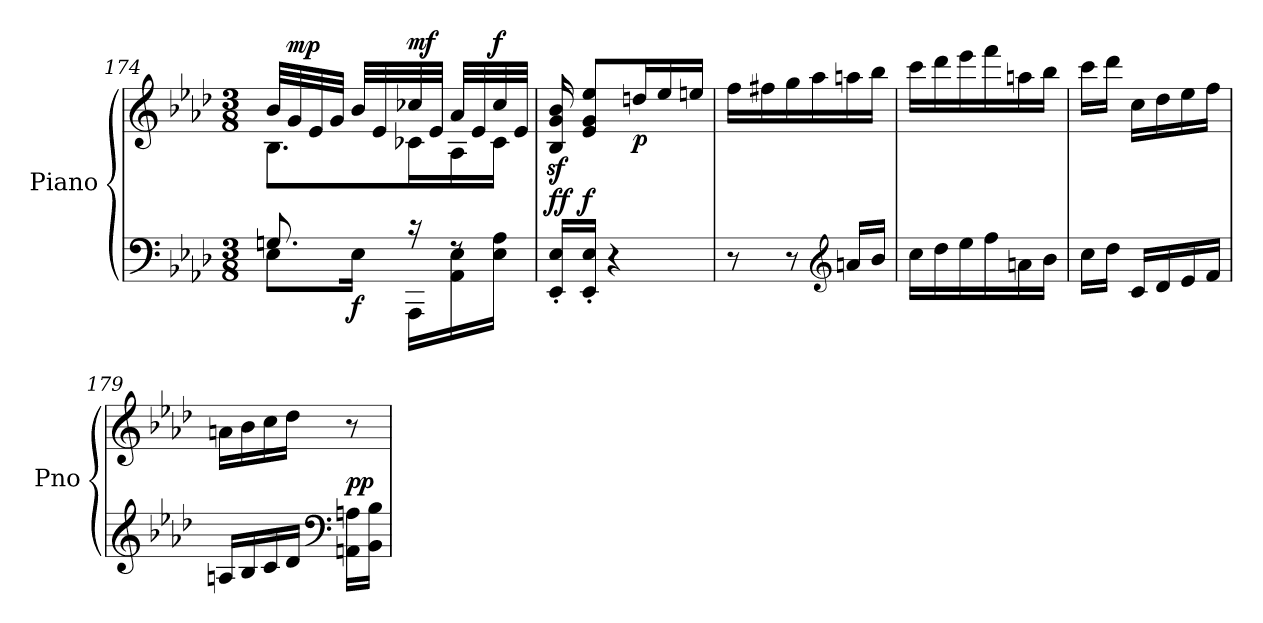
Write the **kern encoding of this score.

**kern	**kern	**dynam
*part1	*part1	*part1
*staff2	*staff1	*staff1/2
*I"Piano	*	*
*I'Pno	*	*
*clefF4	*clefG2	*
*k[b-e-a-d-]	*k[b-e-a-d-]	*
*M3/8	*M3/8	*
=174	=174	=174
*^	*^	*
8.Gn/	8E-\L	32b-/LLL	8.B-\L	.
!	!	!	!	!LO:DY:a
.	.	32g/	.	mp
.	.	32e-/	.	.
.	.	32g/JJJ	.	.
!	!	!	!	!LO:DY:b=2
.	16E-\Jk	32b-/LLL	.	f
.	.	32e-/	.	.
!	!	!	!	!LO:DY:a
16r	16AAA-\LL	32cc-X/	16c-X\L	mf
.	.	32e-/JJJ	.	.
8rF	16AA-\ 16E-\	32a-/LLL	16A-\	.
.	.	32e-/	.	.
!	!	!	!	!LO:DY:a
.	16E-\ 16A-\JJ	32cc-/	16c-\JJ	f
.	.	32e-/JJJ	.	.
*v	*v	*	*	*
*	*v	*v	*
=175	=175	=175
!	!	!LO:DY:a=2
16EE-/' 16E-/'LL	16B-/z< 16g/z< 16b-/z<	ff
!	!	!LO:DY:a=2
16EE-/' 16E-/'JJ	8e-/ 8g/ 8ee-/L	f
4r	.	.
!	!	!LO:DY:b
.	16ddn/L	p
.	16ee-/	.
.	16een/JJ	.
!!LO:LB:g=z
=176	=176	=176
8r	16ff\LL	.
.	16ff#X\	.
8r	16gg\	.
.	16aa-\	.
*clefG2	*	*
16an/LL	16aan\	.
16b-/JJ	16bb-\JJ	.
=177	=177	=177
16cc\LL	16ccc\LL	.
16dd-\	16ddd-\	.
16ee-\	16eee-\	.
16ff\	16fff\	.
16an\	16aan\	.
16b-\JJ	16bb-\JJ	.
=178	=178	=178
16cc\LL	16ccc\LL	.
16dd-\JJ	16ddd-\JJ	.
16c/LL	16cc\LL	.
16d-/	16dd-\	.
16e-/	16ee-\	.
16f/JJ	16ff\JJ	.
=179	=179	=179
16An/LL	16an\LL	.
16B-/	16b-\	.
16c/	16cc\	.
16d-/JJ	16dd-\JJ	.
*clefF4	*	*
!	!	!LO:DY:a=2
16AAn\ 16An\LL	8r	pp
16BB-\ 16B-\JJ	.	.
=	=	=
*-	*-	*-
